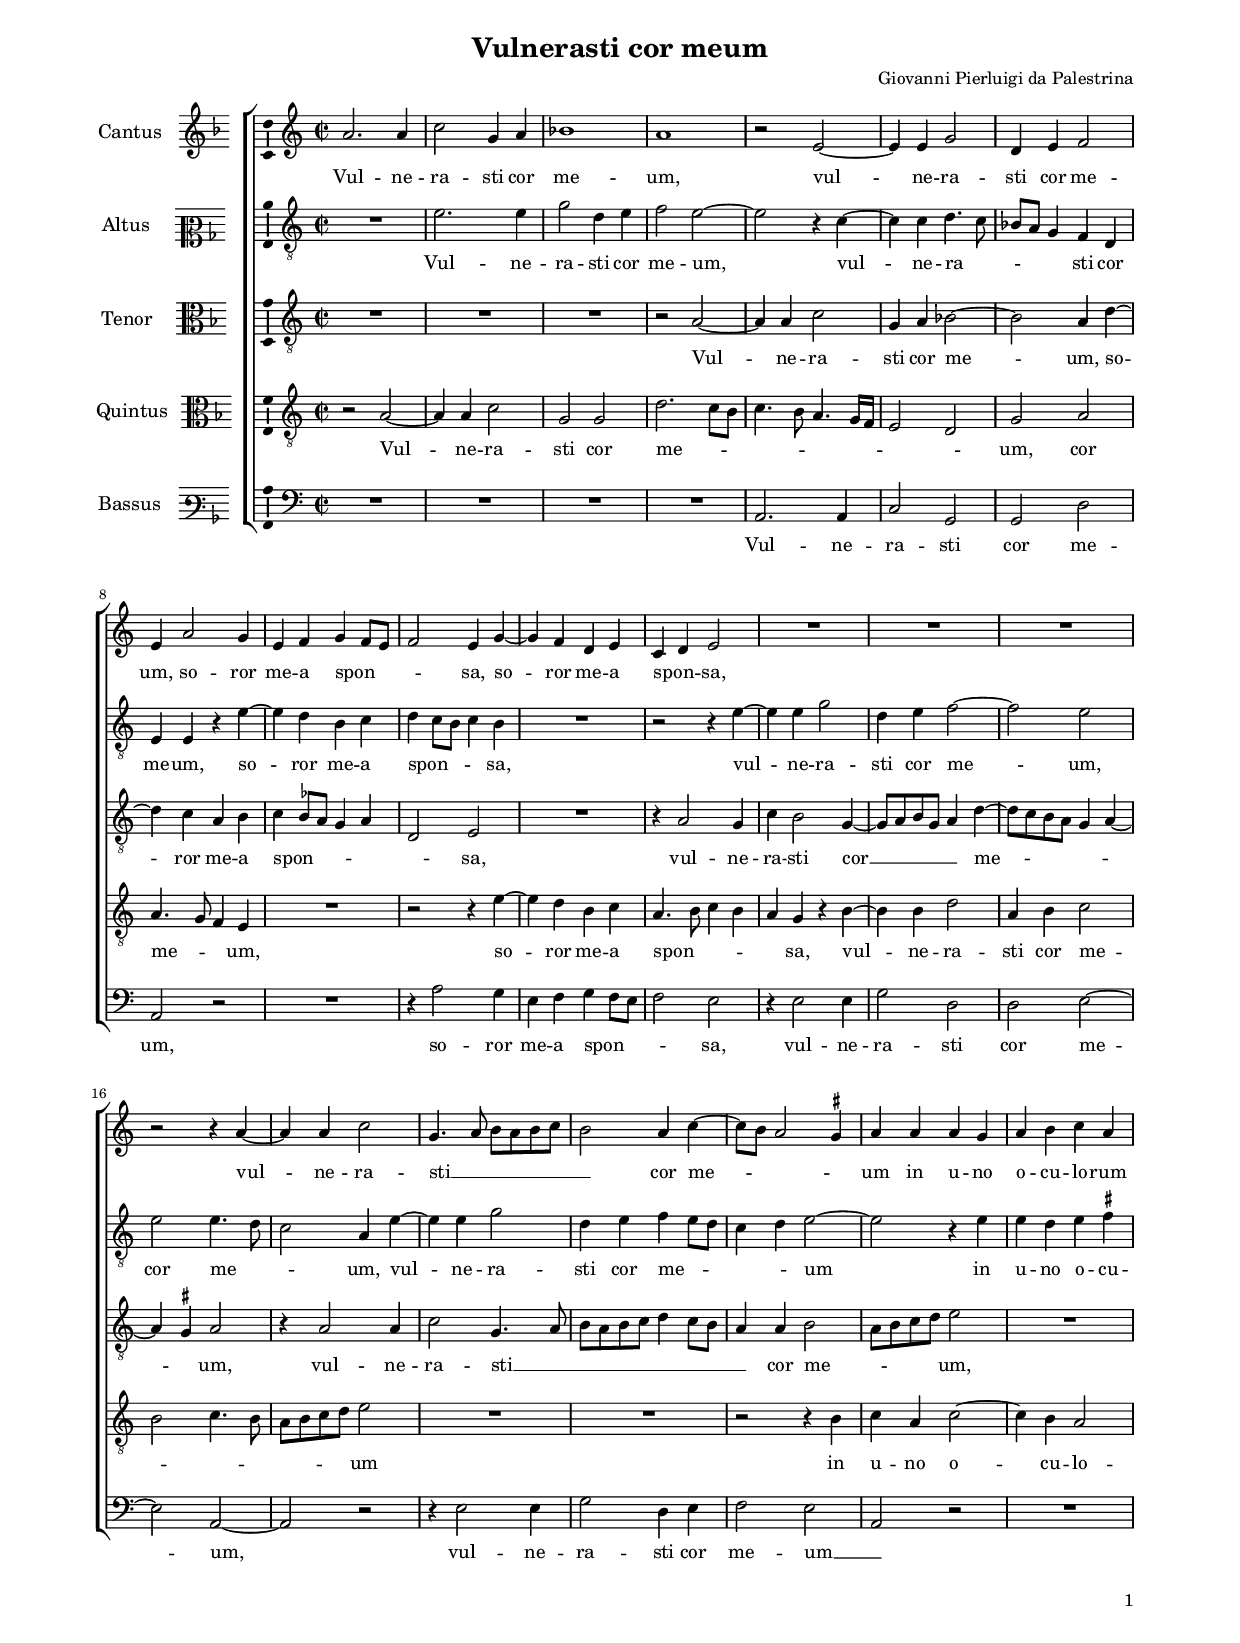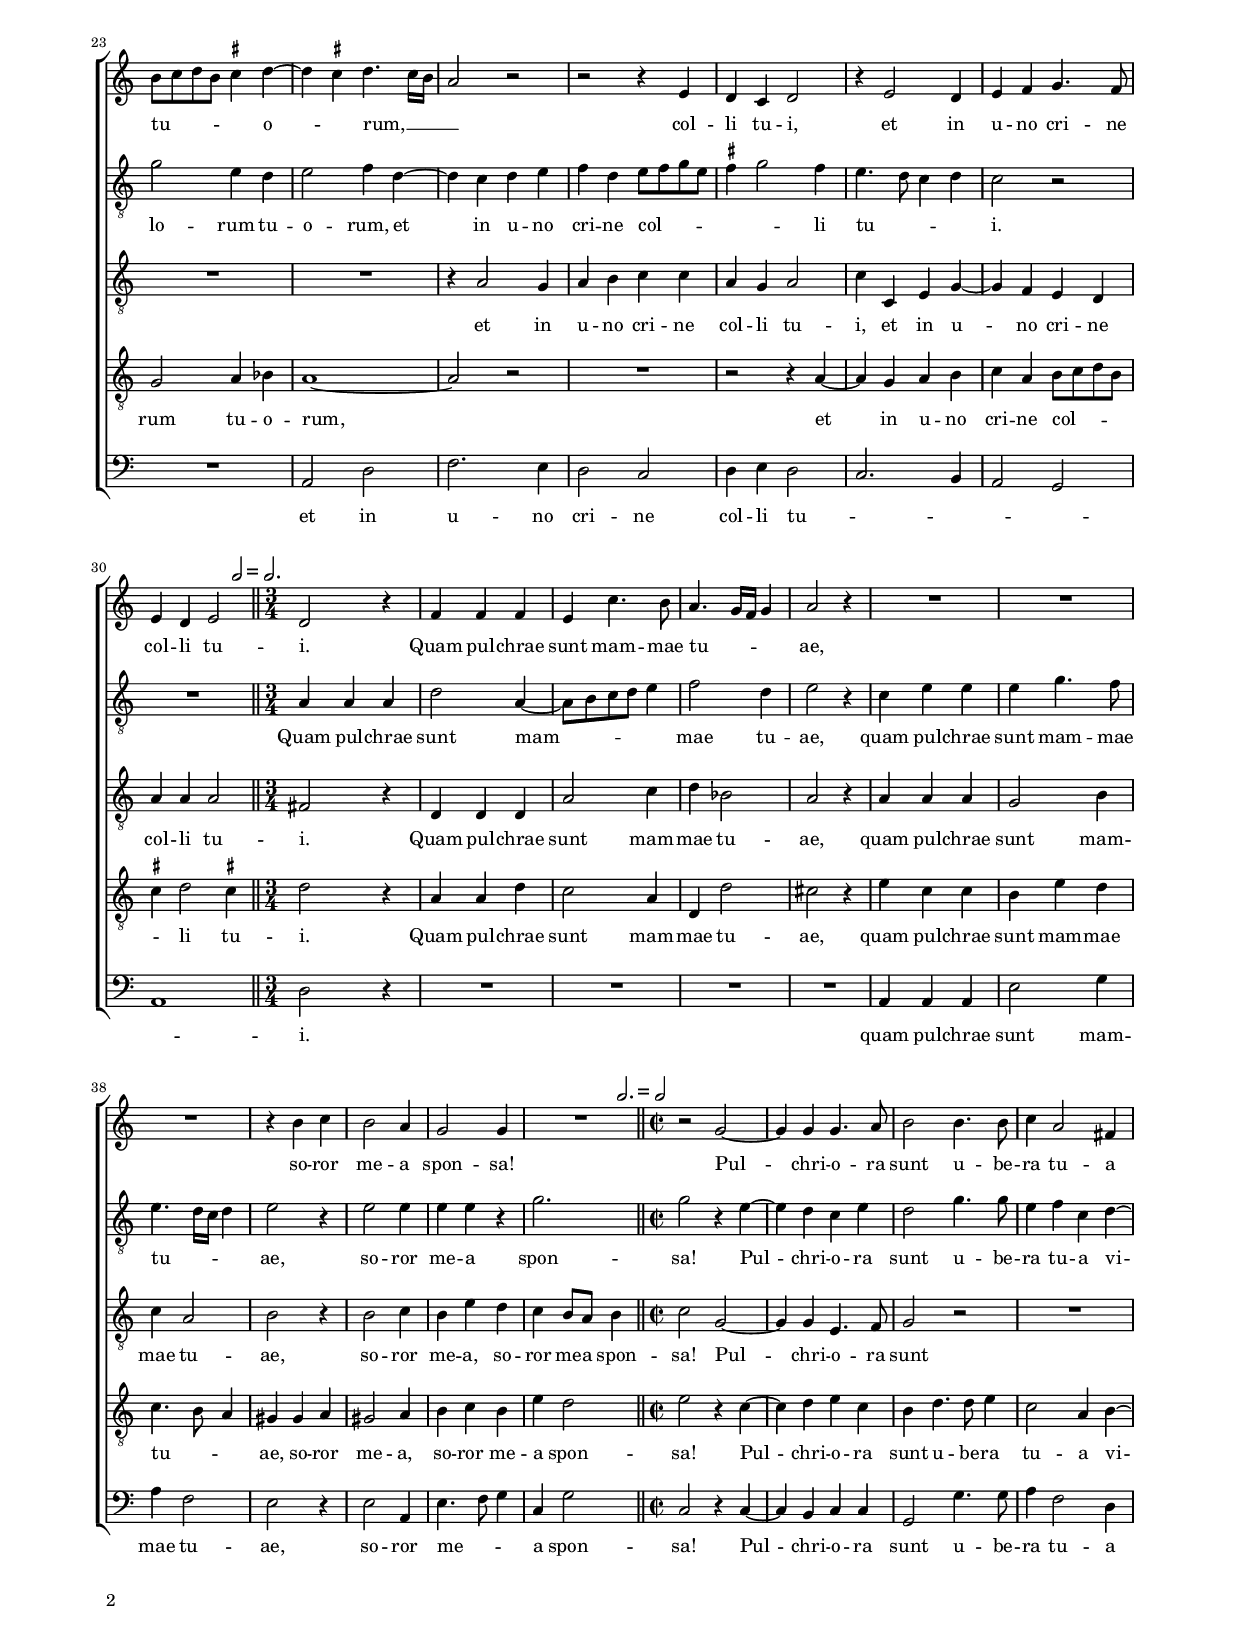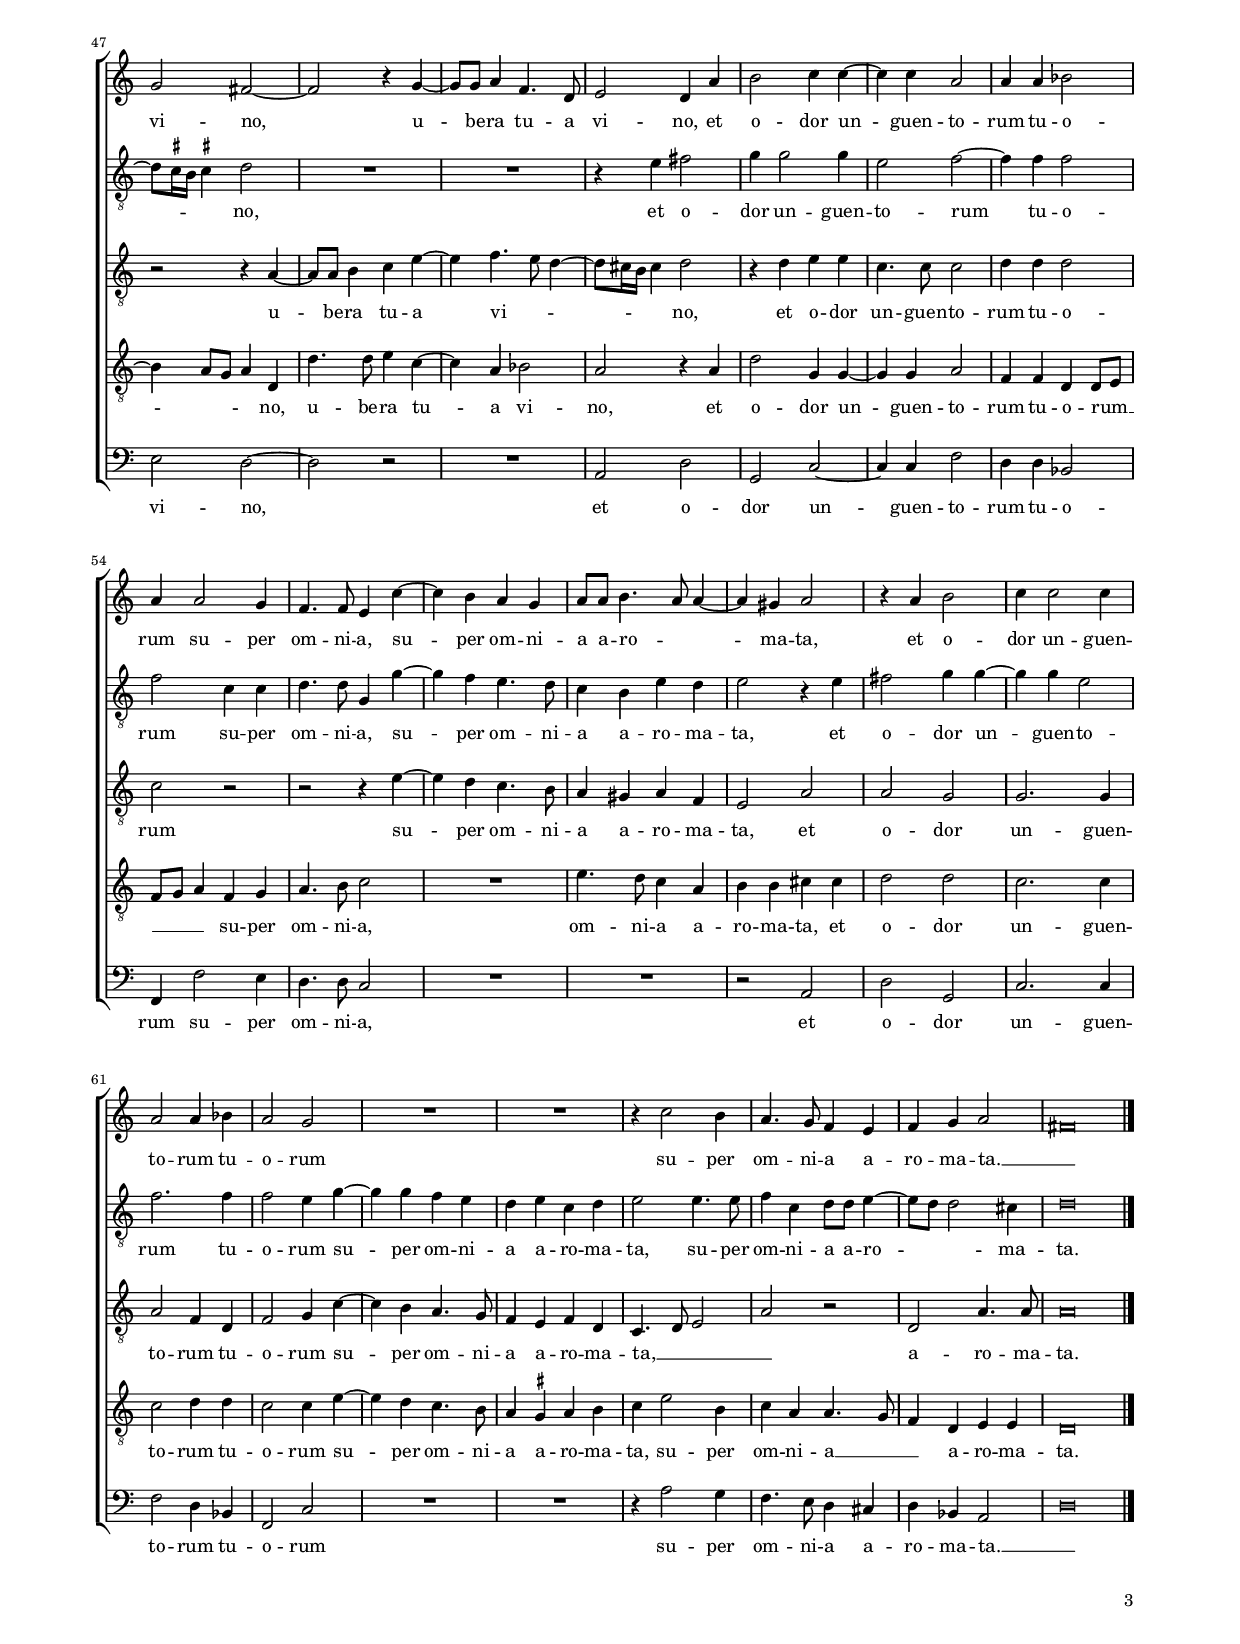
\header
{
  title="Vulnerasti cor meum"
  composer="Giovanni Pierluigi da Palestrina"
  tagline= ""
}

\version "2.24.1"
\language deutsch
#(set-global-staff-size 15)
% #(set-default-paper-size "letter")
#(ly:set-option 'point-and-click #f)


\paper
	{
	top-margin = 1.8 \cm
	bottom-margin = 1.2 \cm
	left-margin = 1.8 \cm
	right-margin = 1.8 \cm
	ragged-bottom = ##f
	ragged-last-bottom = ##f
	print-page-number = ##f
	system-system-spacing = #'((basic-distance . 16) (minimum-distance . 13) (padding . 5) (strechability . 150))
	oddFooterMarkup=\markup   \fill-line { "" \fromproperty #'page:page-number-string }
	evenFooterMarkup=\markup  \fill-line { \fromproperty #'page:page-number-string "" }
	last-bottom-spacing = #'((basic-distance . 12) (minimum-distance . 7) (padding . 4))
	systems-per-page = 3
	page-count = 3
%	min-systems-per-page = 3
	markup-system-spacing.basic-distance = #12
	}

	
global = {
	\key f \major
	\time 2/2
	\set Score.tempoHideNote = ##t
	\tempo 4 = 95
	\skip 1*30 \bar "||"
	\time 3/4
	\tempo 4 = 127
	\mark \markup { \fontsize #-3 \note  {2} #1 = \fontsize #-3 \note {2.} #1 }
	\skip 2.*12 \bar "||"
	\time 2/2
	\tempo 4 = 95
	\mark \markup { \fontsize #-3 \note  {2.} #1 = \fontsize #-3 \note {2} #1 }
	\skip 1*25
	\set Score.measureLength = #(ly:make-moment 2/1)
	\skip 1*2 \bar "|."
	}

	ficta = { \once \set suggestAccidentals = ##t }

	forget = #(define-music-function (music) (ly:music?) #{
		\accidentalStyle forget
		$music
		\accidentalStyle default
		#})


incipitcantus = \markup { \score {
	{
	\set Staff.instrumentName = \markup { \fontsize #1 "Cantus" }
	\key f \major
	\clef violin
	s4 \bar ""
	}
	\layout  {
	raggedright = ##t
	indent = 1.6 \cm
	line-width = 2.2\cm
	\context { \Staff \remove Time_signature_engraver }
	\override Staff.Clef.Y-extent = #'(0 . 0)
	}} \hspace #1 }

      
incipitaltus = \markup { \score {
	{
	\set Staff.instrumentName = \markup { \fontsize #1 "Altus" }
	\key f \major
	\clef mezzosoprano
	s4 \bar ""
	}
	\layout  {
	raggedright = ##t
	indent = 1.6 \cm
	line-width = 2.2\cm
	\context { \Staff \remove Time_signature_engraver }
	\override Staff.Clef.Y-extent = #'(0 . 0)
	}} \hspace #1 }


incipittenor = \markup { \score {
	{
	\set Staff.instrumentName = \markup { \fontsize #1 "Tenor" }
	\key f \major
	\clef alto
	s4 \bar ""
	}
	\layout  {
	raggedright = ##t
	indent = 1.6 \cm
	line-width = 2.2\cm
	\context { \Staff \remove Time_signature_engraver }
	\override Staff.Clef.Y-extent = #'(0 . 0)
	}} \hspace #1 }
      
      
incipitquintus = \markup { \score {
	{
	\set Staff.instrumentName = \markup { \fontsize #1 "Quintus" }
	\key f \major
	\clef alto
	s4 \bar ""
	}
	\layout  {
	raggedright = ##t
	indent = 1.6 \cm
	line-width = 2.2\cm
	\context { \Staff \remove Time_signature_engraver }
	\override Staff.Clef.Y-extent = #'(0 . 0)
	}} \hspace #1 }
      
      
incipitbassus = \markup { \score {
	{
	\set Staff.instrumentName = \markup { \fontsize #1 "Bassus" }
	\key f \major
	\clef varbaritone
	s4 \bar ""
	}
	\layout  {
	raggedright = ##t
	indent = 1.6 \cm
	line-width = 2.2\cm
	\context { \Staff \remove Time_signature_engraver }
	\override Staff.Clef.Y-extent = #'(0 . 0)
	}} \hspace #1 }


cantus =  \relative c''
	{
	d2. d4
	f2 c4 d
	es1
	d1
%5
	r2 a~ |
	a4 a c2
	g4 a b2
	a4 d2 c4
	a4 b c b8 a
%10
	b2 a4 c~ |
	c4 b g a
	f4 g a2
	R1
	R1
%15
	R1 |
	r2 r4 d~
	d4 d f2
	c4. d8 e d e f
	e2 d4 f~
%20
	f8 e d2 \ficta cis4 |
	d4 d d c
	d4 e f d
	e8 f g e \ficta fis4 g~
	g4 \ficta fis g4. \forget f16 e
%25
	d2 r |
	r2 r4 a
	g4 f g2
	r4 a2 g4
	a4 b c4. b8
%30
	a4 g a2 |
% Triple time
	g2 r4
	b4 b b
	a4 f'4. e8
	d4. c16 b c4
%35
	d2 r4 |
	R2.
	R2.
	R2.
	r4 e f
%40
	e2 d4 |
	c2 c4
	R2.
% End of triple time
	r2 c~
	c4 c c4. d8
%45
	e2 e4. e8 |
	f4 d2 h4
	c2 h~
	h2 r4 c~
	c8 c d4 b4. g8
%50
	a2 g4 d' |
	e2 f4 f~
	f4 f d2
	d4 d es2
	d4 d2 c4
%55
	b4. b8 a4 f'~ |
	f4 e d c
	d8 d e4. d8 d4~
	d4 cis d2
	r4 d e2
%60
	f4 f2 f4 |
	d2 d4 es
	d2 c
	R1
	R1
%65
	r4 f2 e4 |
	d4. c8 b4 a
	b4 c d2
	h\breve |
	}


altus =  \relative c'
	{
	R1
	a'2. a4
	c2 g4 a
	b2 a~
%5
	a2 r4 f~ |
	f4 f g4. f8
	es8 d c4 b g
	a4 a r a'~
	a4 g e f
%10
	g4 f8 e f4 e |
	R1
	r2 r4 a~
	a4 a c2
	g4 a b2~
%15
	b2 a |
	a2 a4. g8	
	f2 d4 a'~
	a4 a c2
	g4 a b a8 g
%20
	f4 g a2~ |
	a2 r4 a
	a4 g a \ficta h
	c2 a4 g
	a2 b4 g~
%25
	g4 f g a |
	b4 g a8 b c a
	\ficta h4 c2 \forget b4
	a4. g8 f4 g
	f2 r
%30
	R1 |
% Triple time
	d4 d d
	g2 d4~
	d8 e f g a4
	b2 g4
%35
	a2 r4 |
	f4 a a
	a4 c4. b8	
	a4. g16 f g4
	a2 r4
%40
	a2 a4 |
	a4 a r
	c2.
% End of triple time
	c2 r4 a~
	a4 g f a
%45
	g2 c4. c8 |
	a4 b f g~
	g8 \ficta fis16 e \ficta fis!4 g2
	R1
	R1
%50
	r4 a h2 |
	c4 c2 c4
	a2 b~
	b4 b b2
	b2 f4 f
%55
	g4. g8 c,4 c'~ |
	c4 b a4. g8
	f4 e a g
	a2 r4 a
	h2 c4 c~
%60
	c4 c a2 |
	b2. b4
	b2 a4 c~
	c4 c b a
	g4 a f g
%65
	a2 a4. a8 |
	b4 f g8 g a4~
	a8 g g2 fis4
	g\breve |
	}


tenor =  \relative c'
	{
	R1
	R1
	R1
	r2 d~
%5
	d4 d f2 |
	c4 d es2~
	es2 d4 g~
	g4 f d e
	f4 \ficta es8 d c4 d
%10
	g,2 a |
	R1
	r4 d2 c4
	f4 e2 c4~
	c8 d e c d4 g~
%15
	g8 f e d c4 d~ |
	d4 \ficta cis d2
	r4 d2 d4
	f2 c4. d8
	e8 d e f g4 f8 e
%20
	d4 d e2 |
	d8 e f g a2
	R1
	R1
	R1
%25
	r4 d,2 c4 |
	d4 e f f
	d4 c d2
	f4 f, a c~
	c4 b a g
%30
	d'4 d d2 |	
% Triple time
	h2 r4
	g4 g g
	d'2 f4
	g4 es2 |
%35
	d2 r4
	d4 d d
	c2 e4
	f4 d2
	e2 r4 |
%40
	e2 f4
	e4 a g
	f4 e8 d e4
% End of triple time
	f2 c~
	c4 c a4. b8 |
%45
	c2 r
	R1
	r2 r4 d~
	d8 d e4 f a~
	a4 b4. a8 g4~ |
%50
	g8 fis16 e fis4 g2
	r4 g a a
	f4. f8 f2
	g4 g g2
	f2 r |
%55
	r2 r4 a~
	a4 g f4. e8
	d4 cis d b
	a2 d
	d2 c |
%60
	c2. c4
	d2 b4 g
	b2 c4 f~
	f4 e d4. c8
	b4 a b g
%65
	f4. g8 a2 |
	d2 r
	g,2 d'4. d8
	d\breve |
	}


quintus  =  \relative c'
	{
	r2 d~
	d4 d f2
	c2 c
	g'2. f8 e
%5
	f4. e8 d4. c16 b |
	a2 g
	c2 d
	d4. c8 b4 a
	R1
%10
	r2 r4 a'~ |
	a4 g e f
	d4. e8 f4 e
	d4 c r e~
	e4 e g2
%15
	d4 e f2 |
	e2 f4. e8
	d8 e f g a2
	R1
	R1
%20
	r2 r4 e |
	f4 d f2~
	f4 e d2
	c2 d4 es
	d1~
%25
	d2 r |
	R1
	r2 r4 d~
	d4 c d e
	f4 d e8 f g e
%30
	\ficta fis4 g2 \ficta fis!4 |
% Triple time
	g2 r4
	d4 d g
	f2 d4
	g,4 g'2
%35
	fis2 r4 |
	a4 f f
	e4 a g
	f4. e8 d4
	cis4 cis d
%40
	cis2 d4 |
	e4 f e
	a4 g2
% End of triple time
	a2 r4 f~
	f4 g a f
%45
	e4 g4. g8 a4 |
	f2 d4 e~
	e4 d8 c d4 g,
	g'4. g8 a4 f~
	f4 d es2
%50
	d2 r4 d |
	g2 c,4 c~
	c4 c d2
	b4 b g g8 a
	b8 c d4 b c
%55
	d4. e8 f2 |
	R1
	a4. g8 f4 d
	e4 e fis fis
	g2 g
%60
	f2. f4 |
	f2 g4 g
	f2 f4 a~
	a4 g f4. e8
	d4 \ficta cis d e
%65
	f4 a2 e4 |
	f4 d d4. c8
	b4 g a a
	g\breve |
	}


bassus  =  \relative c
	{
	R1
	R1
	R1
	R1
%5
	d2. d4 |
	f2 c
	c2 g'
	d2 r
	R1
%10
	r4 d'2 c4 |
	a4 b c b8 a
	b2 a
	r4 a2 a4
	c2 g
%15
	g2 a~ |
	a2 d,~
	d2 r
	r4 a'2 a4
	c2 g4 a
%20
	b2 a |
	d,2 r
	R1
	R1
	d2 g
%25
	b2. a4 |
	g2 f
	g4 a g2
	f2. e4
	d2 c
%30
	d1 |
% Triple time
	g2 r4
	R2.
	R2.
	R2.
%35
	R2. |
	d4 d d
	a'2 c4
	d4 b2
	a2 r4
%40
	a2 d,4 |
	a'4. b8 c4
	f,4 c'2
% End of triple time
	f,2 r4 f~
	f4 e f f
%45
	c2 c'4. c8 |
	d4 b2 g4
	a2 g~
	g2 r
	R1
%50
	d2 g |
	c,2 f~
	f4 f b2
	g4 g es2
	b4 b'2 a4
%55
	g4. g8 f2 |
	R1
	R1
	r2 d
	g2 c,
%60
	f2. f4 |
	b2 g4 es
	b2 f'
	R1
	R1
%65
	r4 d'2 c4 |
	b4. a8 g4 fis
	g4 es d2
	g\breve |
	}


lyricscantus = \lyricmode {
	Vul -- ne -- ra -- sti cor me -- um,
	vul -- ne -- ra -- sti cor me -- um,
	so -- ror me -- a spon -- _ _ _ sa,
	so -- ror me -- a spon -- _ sa,
	vul -- ne -- ra -- sti __ _ _ _ _ _ _ cor me -- _ _ _ um
	in u -- no o -- cu -- lo -- rum tu -- _ _ _ _ o -- _ rum, __ _ _ _
	col -- li tu -- i,
	et in u -- no cri -- ne col -- li tu -- i.
	Quam pul -- chrae sunt mam -- mae tu -- _ _ _ ae,
	so -- ror me -- a spon -- sa!
	Pul -- chri -- o -- ra sunt u -- be -- ra tu -- a vi -- no,
	u -- be -- ra tu -- a vi -- no,
	et o -- dor un -- guen -- to -- rum tu -- o -- rum su -- per om -- ni -- a,
	su -- per om -- ni -- a a -- ro -- _ _ ma -- ta,
	et o -- dor un -- guen -- to -- rum tu -- o -- rum su -- per om -- ni -- a a -- ro -- ma -- ta. __ _
	}


lyricsaltus = \lyricmode {
	Vul -- ne -- ra -- sti cor me -- um,
	vul -- ne -- ra -- _ _ _ _ sti cor me -- um,
	so -- ror me -- a spon -- _ _ _ sa,
	vul -- ne -- ra -- sti cor me -- um,
	cor me -- _ _ um,
	vul -- ne -- ra -- sti cor me -- _ _ _ _ um
	in u -- no o -- cu -- lo -- rum tu -- o -- rum,
	et in u -- no cri -- ne col -- _ _ _ _ _ li tu -- _ _ _ i.
	Quam pul -- chrae sunt mam -- _ _ _ _ mae tu -- ae,
	quam pul -- chrae sunt mam -- mae tu -- _ _ _ ae,
	so -- ror me -- a spon -- sa!
	Pul -- chri -- o -- ra sunt u -- be -- ra tu -- a vi -- _ _ _ no,
	et o -- dor un -- guen -- to -- rum tu -- o -- rum su -- per om -- ni -- a,
	su -- per om -- ni -- a a -- ro -- ma -- ta,
	et o -- dor un -- guen -- to -- rum tu -- o -- rum su -- per om -- ni -- a a -- ro -- ma -- ta,
	su -- per om -- ni -- a a -- ro -- _ _ ma -- ta.
	}


lyricstenor = \lyricmode {
	Vul -- ne -- ra -- sti cor me -- um,
	so -- ror me -- a spon -- _ _ _ _ _ sa,
	vul -- ne -- ra -- sti cor __ _ _ _ _ me -- _ _ _ _ _ _ um,
	vul -- ne -- ra -- sti __ _ _ _ _ _ _ _ _ _ cor me -- _ _ _ _ um,
	et in u -- no cri -- ne col -- li tu -- i,
	et in u -- no cri -- ne col -- li tu -- i.
	Quam pul -- chrae sunt mam -- mae tu -- ae,
	quam pul -- chrae sunt mam -- mae tu -- ae,
	so -- ror me -- a,
	so -- ror me -- a spon -- sa!
	Pul -- chri -- o -- ra sunt u -- be -- ra tu -- a vi -- _ _ _ _ _ no,
	et o -- dor un -- guen -- to -- rum tu -- o -- rum su -- per om -- ni -- a a -- ro -- ma -- ta,
	et o -- dor un -- guen -- to -- rum tu -- o -- rum su -- per om -- ni -- a a -- ro -- ma -- ta, __ _ _ _
	a -- ro -- ma -- ta.
	}


lyricsquintus = \lyricmode {
	Vul -- ne -- ra -- sti cor me -- _ _ _ _ _ _ _ _ _ um,
	cor me -- _ _ um,
	so -- ror me -- a spon -- _ _ _ _ sa,
	vul -- ne -- ra -- sti cor me -- _ _ _ _ _ _ _ um
	in u -- no o -- cu -- lo -- rum tu -- o -- rum,
	et in u -- no cri -- ne col -- _ _ _ _ li tu -- i.
	Quam pul -- chrae sunt mam -- mae tu -- ae,
	quam pul -- chrae sunt mam -- mae tu -- _ _ ae,
	so -- ror me -- a,
	so -- ror me -- a spon -- sa!
	Pul -- chri -- o -- ra sunt u -- be -- ra tu -- a vi -- _ _ _ no,
	u -- be -- ra tu -- a vi -- no,
	et o -- dor un -- guen -- to -- rum tu -- o -- rum __ _ _ _ _ su -- per om -- ni -- a,
	om -- ni -- a a -- ro -- ma -- ta,
	et o -- dor un -- guen -- to -- rum tu -- o -- rum su -- per om -- ni -- a a -- ro -- ma -- ta,
	su -- per om -- ni -- a __ _ _ a -- ro -- ma -- ta.
	}


lyricsbassus = \lyricmode {
	Vul -- ne -- ra -- sti cor me -- um,
	so -- ror me -- a spon -- _ _ _ sa,
	vul -- ne -- ra -- sti cor me -- um,
	vul -- ne -- ra -- sti cor me -- um __ _
	et in u -- no cri -- ne col -- li tu -- _ _ _ _ _ i.
	quam pul -- chrae sunt mam -- mae tu -- ae,
	so -- ror me -- _ _ a spon -- sa!
	Pul -- chri -- o -- ra sunt u -- be -- ra tu -- a vi -- no,
	et o -- dor un -- guen -- to -- rum tu -- o -- rum su -- per om -- ni -- a,
	et o -- dor un -- guen -- to -- rum tu -- o -- rum su -- per om -- ni -- a a -- ro -- ma -- ta. __ _
	}


\score
{  
	\transpose f c {
	\new ChoirStaff \with { \override StaffGrouper.staff-staff-spacing.basic-distance = #12 }
	<<

	\new Staff << \global
	\new Voice="v1" {
		\set Staff.instrumentName=\incipitcantus
%		\set Staff.instrumentName= "S"
		\set Staff.midiInstrument = "reed organ"
		\clef violin
		\cantus }
	\new Lyrics \lyricsto "v1" {\lyricscantus }
	>>


	\new Staff << \global
	\new Voice="v2" {
		\set Staff.instrumentName=\incipitaltus
%		\set Staff.instrumentName= "A"
		\set Staff.midiInstrument = "reed organ"
		\clef "G_8" % violin
		\altus}
	\new Lyrics \lyricsto "v2" {\lyricsaltus }
	>>


	\new Staff << \global
	\new Voice="v3" {
		\set Staff.instrumentName=\incipittenor
%		\set Staff.instrumentName= "T"
		\set Staff.midiInstrument = "reed organ"
		\clef "G_8"
		\tenor }
	\new Lyrics \lyricsto "v3" {\lyricstenor }
	>>


	\new Staff << \global
	\new Voice="v5" {
		\set Staff.instrumentName=\incipitquintus
%		\set Staff.instrumentName= "Q"
		\set Staff.midiInstrument = "reed organ"
		\clef "G_8"
		\quintus}
	\new Lyrics \lyricsto "v5" {\lyricsquintus }
	>>


	\new Staff << \global
	\new Voice="v4" {
		\set Staff.instrumentName=\incipitbassus
%		\set Staff.instrumentName= "B"
		\set Staff.midiInstrument = "reed organ"
		\clef bass 
		\bassus }
	\new Lyrics \lyricsto "v4" {\lyricsbassus}
	>>

	>>
	} % transpose

	\layout
	{
	indent = 2.5\cm
	\context { \Lyrics \override VerticalAxisGroup.nonstaff-relatedstaff-spacing.padding = #1.4 }
%	\context { \Lyrics \override LyricText.font-size = #1 }
	\context { \Staff \override TimeSignature.break-visibility = #end-of-line-invisible }
	\context { \Staff \consists Ambitus_engraver }
	\context { \Score \override BarNumber.padding = #2 }
	\context { \Voice \override NoteHead.style = #'baroque }
	}

\midi
	{
    	
	}

}


% EOF
